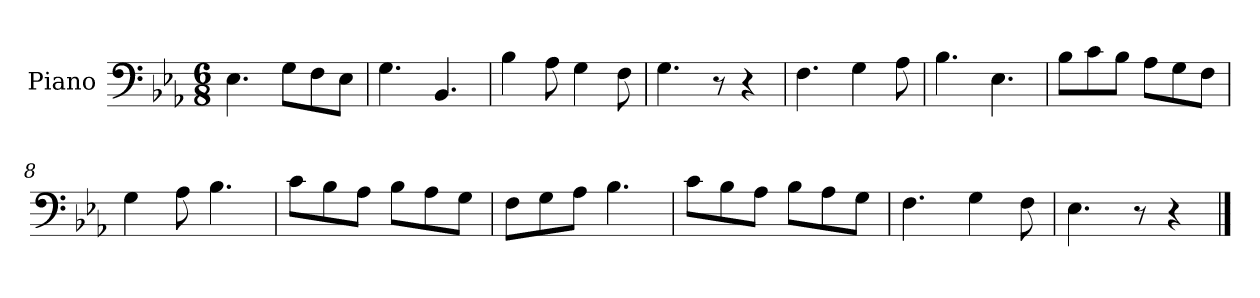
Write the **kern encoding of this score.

**kern
*part1
*staff1
*I"Piano
*I'Pno
*clefF4
*k[b-e-a-]
*E-:
*M6/8
=1
4.E-\
8G\L
8F\
8E-\J
=2
4.G\
4.BB-/
=3
4B-\
8A-\
4G\
8F\
=4
4.G\
8r
4r
=5
4.F\
4G\
8A-\
=6
4.B-\
4.E-\
=7
8B-\L
8c\
8B-\J
8A-\L
8G\
8F\J
=8
4G\
8A-\
4.B-\
=9
8c\L
8B-\
8A-\J
8B-\L
8A-\
8G\J
=10
8F\L
8G\
8A-\J
4.B-\
=11
8c\L
8B-\
8A-\J
8B-\L
8A-\
8G\J
=12
4.F\
4G\
8F\
=13
4.E-\
8r
4r
==
*-
